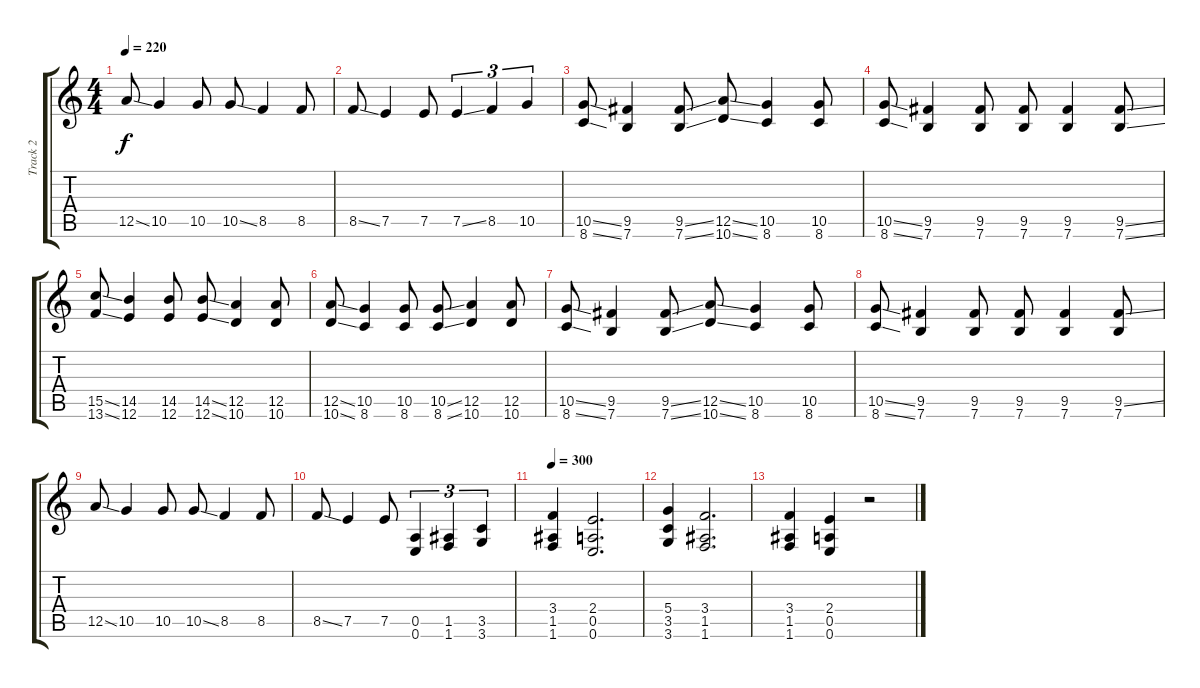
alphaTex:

\track ("Track 2" "Track 2") {instrument distortionguitar}
\staff {score tabs}
\tuning (E4 B3 G3 D3 A2 E2) {hide}
\ts (4 4)
\tempo 220
\clef g2
\ks c
12.5{ss}.8{dy f} 10.5.4 10.5.8 10.5{ss}.8 8.5.4 8.5.8 |
8.5{ss}.8 7.5.4 7.5.8 7.5{ss}.4{tu (3 2)} 8.5.4{tu (3 2)} 10.5.4{tu (3 2)} |
(10.5{ss} 8.6{ss}).8 (9.5 7.6).4 (9.5{ss} 7.6{ss}).8 (12.5{ss} 10.6{ss}).8 (10.5 8.6).4 (10.5 8.6).8 |
(10.5{ss} 8.6{ss}).8 (9.5 7.6).4 (9.5 7.6).8 (9.5 7.6).8 (9.5 7.6).4 (9.5{ss} 7.6{ss}).8 |
(15.5{ss} 13.6{ss}).8 (14.5 12.6).4 (14.5 12.6).8 (14.5{ss} 12.6{ss}).8 (12.5 10.6).4 (12.5 10.6).8 |
(12.5{ss} 10.6{ss}).8 (10.5 8.6).4 (10.5 8.6).8 (10.5{ss} 8.6{ss}).8 (12.5 10.6).4 (12.5 10.6).8 |
(10.5{ss} 8.6{ss}).8 (9.5 7.6).4 (9.5{ss} 7.6{ss}).8 (12.5{ss} 10.6{ss}).8 (10.5 8.6).4 (10.5 8.6).8 |
(10.5{ss} 8.6{ss}).8 (9.5 7.6).4 (9.5 7.6).8 (9.5 7.6).8 (9.5 7.6).4 (9.5{ss} 7.6).8 |
12.5{ss}.8 10.5.4 10.5.8 10.5{ss}.8 8.5.4 8.5.8 |
8.5{ss}.8 7.5.4 7.5.8 (0.5 0.6).4{tu (3 2)} (1.5 1.6).4{tu (3 2)} (3.5 3.6).4{tu (3 2)} |
\tempo 300
(3.4 1.5 1.6).4 (2.4 0.5 0.6).2{d} |
(5.4 3.5 3.6).4 (3.4 1.5 1.6).2{d} |
(3.4 1.5 1.6).4 (2.4 0.5 0.6).4 r.2
